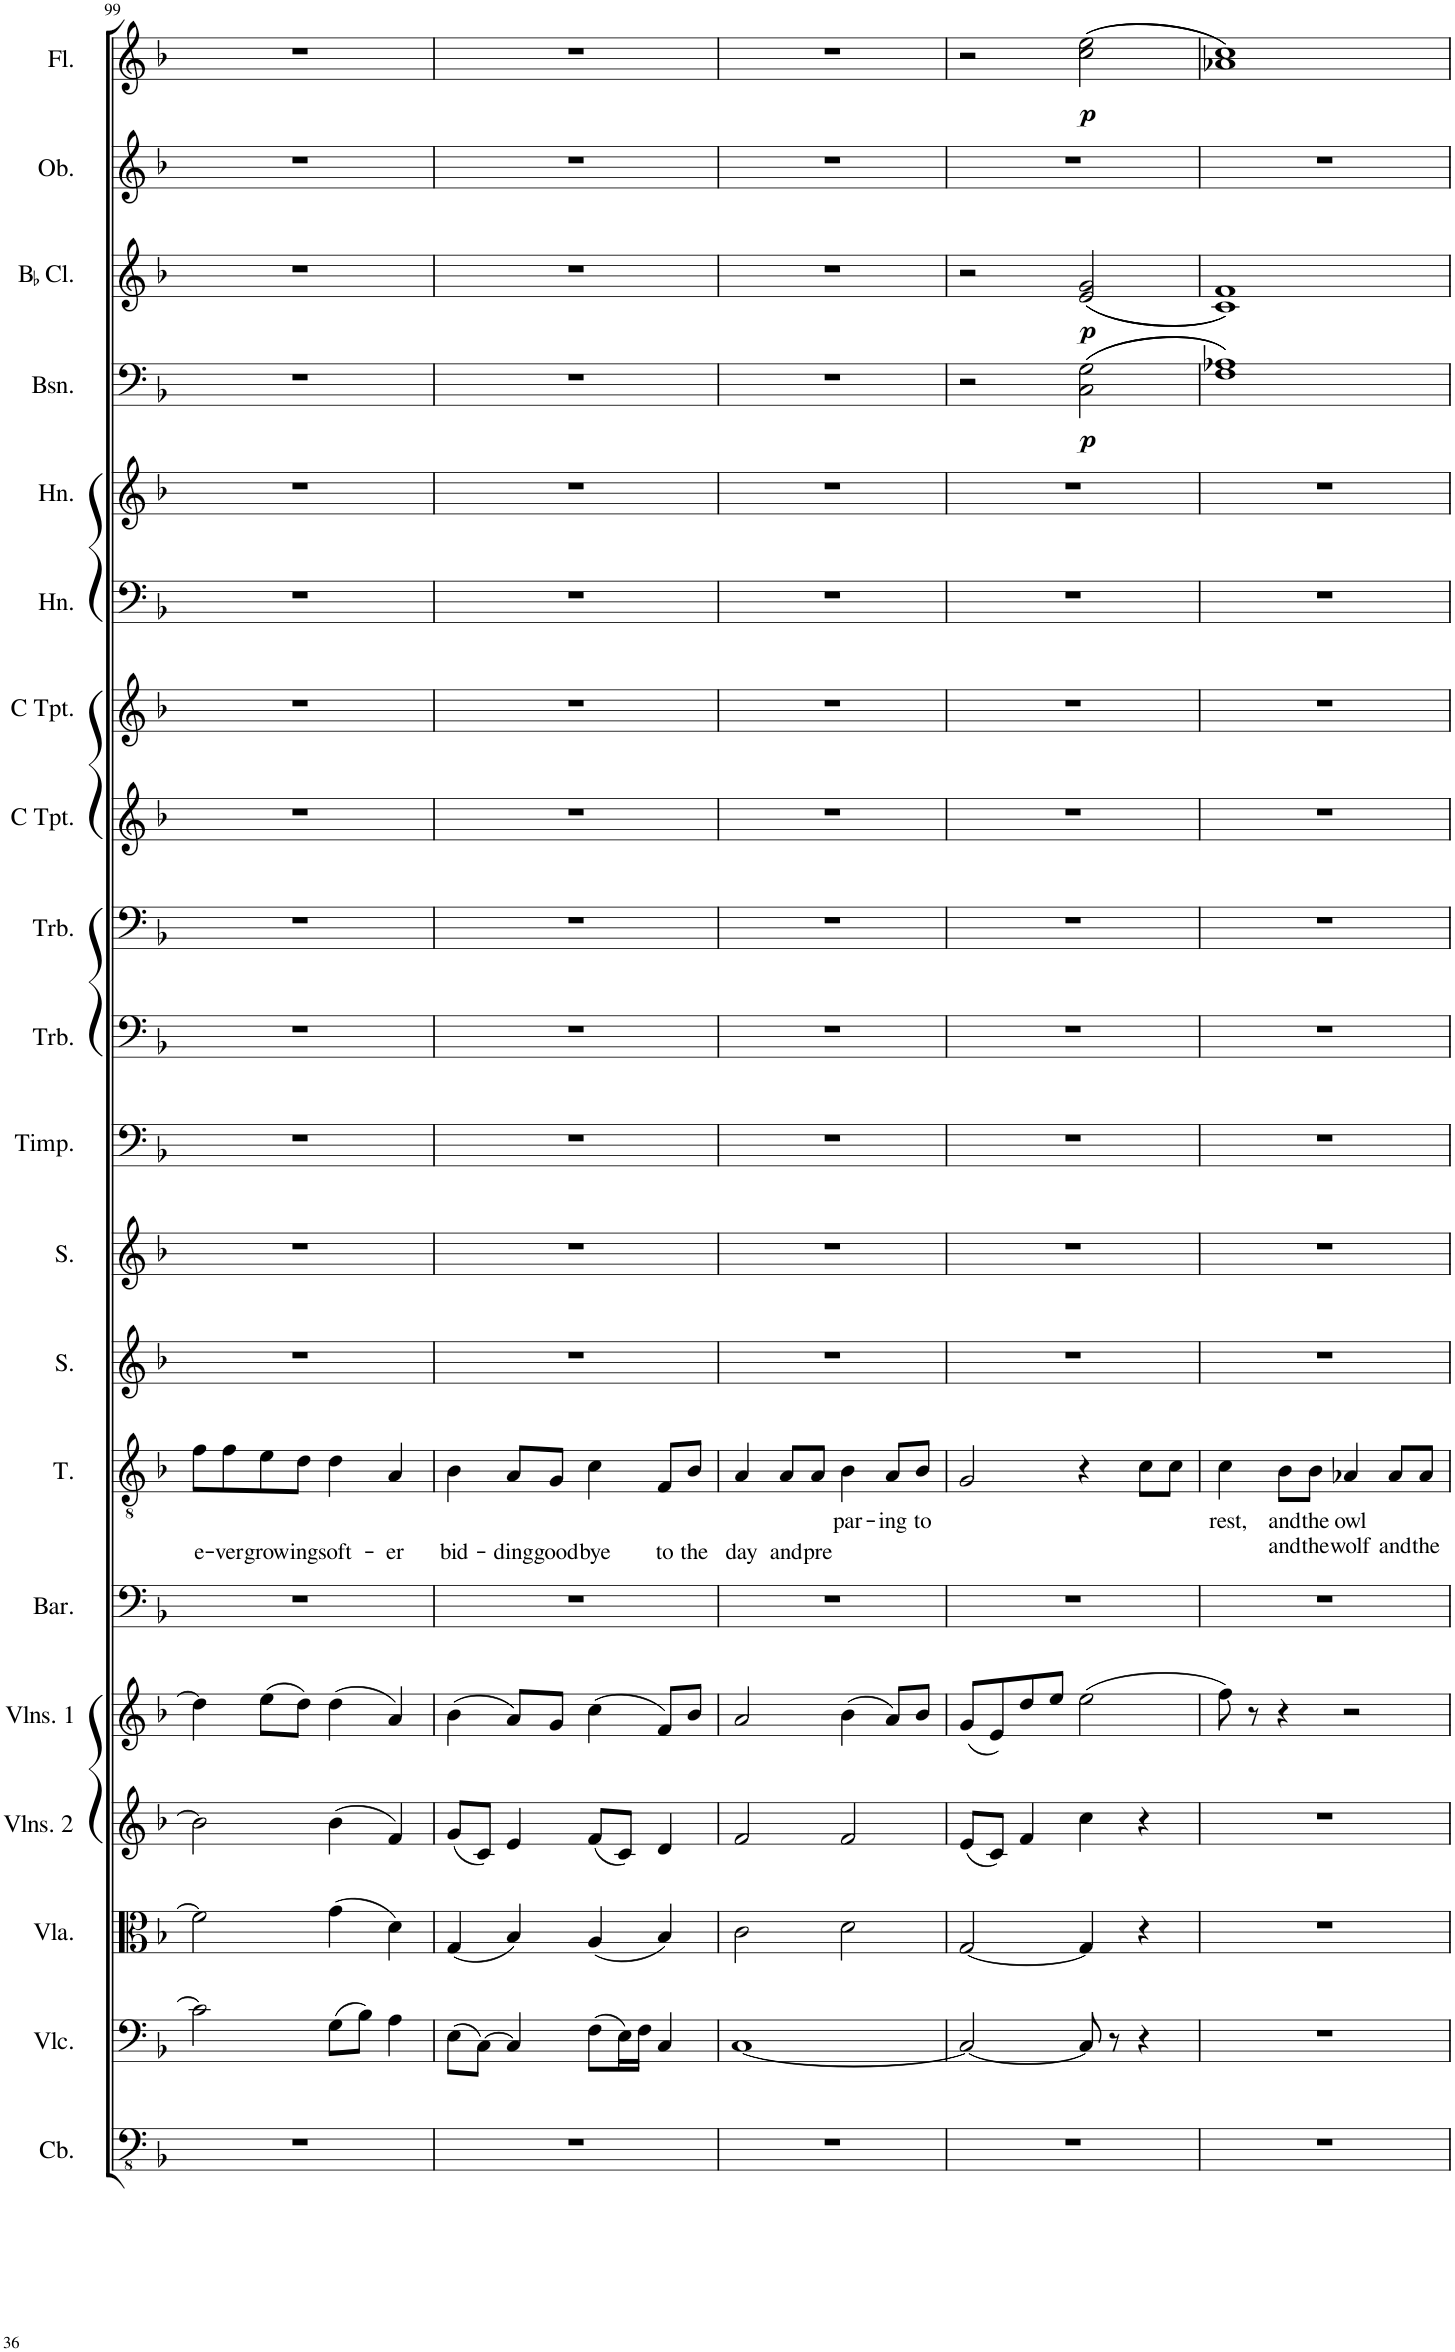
**kern	**kern	**kern	**kern	**kern	**kern	**kern	**text	**text	**kern	**kern	**kern	**kern	**kern	**kern	**kern	**kern	**kern	**kern	**dynam	**kern	**dynam	**kern	**kern	**dynam
*part20	*part19	*part18	*part17	*part16	*part15	*part14	*part14	*part14	*part13	*part12	*part11	*part10	*part9	*part8	*part7	*part6	*part5	*part4	*part4	*part3	*part3	*part2	*part1	*part1
*staff20	*staff19	*staff18	*staff17	*staff16	*staff15	*staff14	*staff14	*staff14	*staff13	*staff12	*staff11	*staff10	*staff9	*staff8	*staff7	*staff6	*staff5	*staff4	*staff4	*staff3	*staff3	*staff2	*staff1	*staff1
*I"Contrabass	*I"Violoncello	*I"Viola	*I"Violins 2	*I"Violins 1	*I"Baritone	*I"Tenor	*	*	*I"Soprano	*I"Soprano	*I"Timpani	*I"Trombone	*I"Trombone	*I"C Trumpet	*I"C Trumpet	*I"Horn	*I"Horn	*I"Bassoon	*	*I"BaccidentalFlat Clarinet	*	*I"Oboe	*I"Flute	*
*I'Cb.	*I'Vlc.	*I'Vla.	*I'Vlns. 2	*I'Vlns. 1	*I'Bar.	*I'T.	*	*	*I'S.	*I'S.	*I'Timp.	*I'Trb.	*I'Trb.	*I'C Tpt.	*I'C Tpt.	*I'Hn.	*I'Hn.	*I'Bsn.	*	*I'BaccidentalFlat Cl.	*	*I'Ob.	*I'Fl.	*
!!LO:PB:g=z
*clefFv4	*clefF4	*clefC3	*clefG2	*clefG2	*clefF4	*clefGv2	*	*	*clefG2	*clefG2	*clefF4	*clefF4	*clefF4	*clefG2	*clefG2	*clefF4	*clefG2	*clefF4	*	*clefG2	*	*clefG2	*clefG2	*
*	*	*	*	*	*	*	*	*	*	*	*	*	*	*	*	*ITrd4c7	*ITrd4c7	*	*	*ITrd1c2	*	*	*	*
*k[b-]	*k[b-]	*k[b-]	*k[b-]	*k[b-]	*k[b-]	*k[b-]	*	*	*k[b-]	*k[b-]	*k[b-]	*k[b-]	*k[b-]	*k[b-]	*k[b-]	*k[b-]	*k[b-]	*k[b-]	*	*k[b-]	*	*k[b-]	*k[b-]	*
*M4/4	*M4/4	*M4/4	*M4/4	*M4/4	*M4/4	*M4/4	*	*	*M4/4	*M4/4	*M4/4	*M4/4	*M4/4	*M4/4	*M4/4	*M4/4	*M4/4	*M4/4	*	*M4/4	*	*M4/4	*M4/4	*
=99	=99	=99	=99	=99	=99	=99	=99	=99	=99	=99	=99	=99	=99	=99	=99	=99	=99	=99	=99	=99	=99	=99	=99	=99
!	!	!	!	!	!	!	!LO:LY:b	!	!	!	!	!	!	!	!	!	!	!	!	!	!	!	!	!
1r	2c\]	2f\]	2b-\]	4dd\]	1r	8f\L	e-	.	1r	1r	1r	1r	1r	1r	1r	1r	1r	1r	.	1r	.	1r	1r	.
!	!	!	!	!	!	!	!LO:LY:b	!	!	!	!	!	!	!	!	!	!	!	!	!	!	!	!	!
.	.	.	.	.	.	8f\	-ver	.	.	.	.	.	.	.	.	.	.	.	.	.	.	.	.	.
!	!	!	!	!	!	!	!LO:LY:b	!	!	!	!	!	!	!	!	!	!	!	!	!	!	!	!	!
.	.	.	.	(8ee\L	.	8e\	grow-	.	.	.	.	.	.	.	.	.	.	.	.	.	.	.	.	.
!	!	!	!	!	!	!	!LO:LY:b	!	!	!	!	!	!	!	!	!	!	!	!	!	!	!	!	!
.	.	.	.	8dd\J)	.	8d\J	-ing	.	.	.	.	.	.	.	.	.	.	.	.	.	.	.	.	.
!	!	!	!	!	!	!	!LO:LY:b	!	!	!	!	!	!	!	!	!	!	!	!	!	!	!	!	!
.	(8G\L	(4g\	(4b-\	(4dd\	.	4d\	soft-	.	.	.	.	.	.	.	.	.	.	.	.	.	.	.	.	.
.	8B-\J)	.	.	.	.	.	.	.	.	.	.	.	.	.	.	.	.	.	.	.	.	.	.	.
!	!	!	!	!	!	!	!LO:LY:b	!	!	!	!	!	!	!	!	!	!	!	!	!	!	!	!	!
.	4A\	4d\)	4f/)	4a/)	.	4A/	-er	.	.	.	.	.	.	.	.	.	.	.	.	.	.	.	.	.
=100	=100	=100	=100	=100	=100	=100	=100	=100	=100	=100	=100	=100	=100	=100	=100	=100	=100	=100	=100	=100	=100	=100	=100	=100
!	!	!	!	!	!	!	!LO:LY:b	!	!	!	!	!	!	!	!	!	!	!	!	!	!	!	!	!
1r	(8E\L	(4G/	(8g/L	(4b-\	1r	4B-\	bid-	.	1r	1r	1r	1r	1r	1r	1r	1r	1r	1r	.	1r	.	1r	1r	.
.	[8C\J)	.	8c/J)	.	.	.	.	.	.	.	.	.	.	.	.	.	.	.	.	.	.	.	.	.
!	!	!	!	!	!	!	!LO:LY:b	!	!	!	!	!	!	!	!	!	!	!	!	!	!	!	!	!
.	4C/]	4B-/)	4e/	8a/L)	.	8A/L	-ding	.	.	.	.	.	.	.	.	.	.	.	.	.	.	.	.	.
!	!	!	!	!	!	!	!LO:LY:b	!	!	!	!	!	!	!	!	!	!	!	!	!	!	!	!	!
.	.	.	.	8g/J	.	8G/J	good-	.	.	.	.	.	.	.	.	.	.	.	.	.	.	.	.	.
!	!	!	!	!	!	!	!LO:LY:b	!	!	!	!	!	!	!	!	!	!	!	!	!	!	!	!	!
.	(8F\L	(4A/	(8f/L	(4cc\	.	4c\	-bye	.	.	.	.	.	.	.	.	.	.	.	.	.	.	.	.	.
.	16E\L)	.	8c/J)	.	.	.	.	.	.	.	.	.	.	.	.	.	.	.	.	.	.	.	.	.
.	16F\JJ	.	.	.	.	.	.	.	.	.	.	.	.	.	.	.	.	.	.	.	.	.	.	.
!	!	!	!	!	!	!	!LO:LY:b	!	!	!	!	!	!	!	!	!	!	!	!	!	!	!	!	!
.	4C/	4B-/)	4d/	8f/L)	.	8F/L	to	.	.	.	.	.	.	.	.	.	.	.	.	.	.	.	.	.
!	!	!	!	!	!	!	!LO:LY:b	!	!	!	!	!	!	!	!	!	!	!	!	!	!	!	!	!
.	.	.	.	8b-/J	.	8B-/J	the	.	.	.	.	.	.	.	.	.	.	.	.	.	.	.	.	.
=101	=101	=101	=101	=101	=101	=101	=101	=101	=101	=101	=101	=101	=101	=101	=101	=101	=101	=101	=101	=101	=101	=101	=101	=101
!	!	!	!	!	!	!	!LO:LY:b	!	!	!	!	!	!	!	!	!	!	!	!	!	!	!	!	!
1r	[1C	2c\	2f/	2a/	1r	4A/	day	.	1r	1r	1r	1r	1r	1r	1r	1r	1r	1r	.	1r	.	1r	1r	.
!	!	!	!	!	!	!	!LO:LY:b	!	!	!	!	!	!	!	!	!	!	!	!	!	!	!	!	!
.	.	.	.	.	.	8A/L	and	.	.	.	.	.	.	.	.	.	.	.	.	.	.	.	.	.
!	!	!	!	!	!	!	!LO:LY:b	!	!	!	!	!	!	!	!	!	!	!	!	!	!	!	!	!
.	.	.	.	.	.	8A/J	pre-	.	.	.	.	.	.	.	.	.	.	.	.	.	.	.	.	.
!	!	!	!	!	!	!	!LO:LY:b	!	!	!	!	!	!	!	!	!	!	!	!	!	!	!	!	!
.	.	2d\	2f/	(4b-\	.	4B-\	-par-	.	.	.	.	.	.	.	.	.	.	.	.	.	.	.	.	.
!	!	!	!	!	!	!	!LO:LY:b	!	!	!	!	!	!	!	!	!	!	!	!	!	!	!	!	!
.	.	.	.	8a/L)	.	8A/L	-ing	.	.	.	.	.	.	.	.	.	.	.	.	.	.	.	.	.
!	!	!	!	!	!	!	!LO:LY:b	!	!	!	!	!	!	!	!	!	!	!	!	!	!	!	!	!
.	.	.	.	8b-/J	.	8B-/J	to	.	.	.	.	.	.	.	.	.	.	.	.	.	.	.	.	.
=102	=102	=102	=102	=102	=102	=102	=102	=102	=102	=102	=102	=102	=102	=102	=102	=102	=102	=102	=102	=102	=102	=102	=102	=102
1r	2C/_	[2G/	(8e/L	(8g/L	1r	2G/	.	.	1r	1r	1r	1r	1r	1r	1r	1r	1r	2r	.	2r	.	1r	2r	.
.	.	.	8c/J)	8e/)	.	.	.	.	.	.	.	.	.	.	.	.	.	.	.	.	.	.	.	.
.	.	.	4f/	8dd/	.	.	.	.	.	.	.	.	.	.	.	.	.	.	.	.	.	.	.	.
.	.	.	.	8ee/J	.	.	.	.	.	.	.	.	.	.	.	.	.	.	.	.	.	.	.	.
!	!	!	!	!	!	!	!	!	!	!	!	!	!	!	!	!	!	!	!LO:DY:b	!	!LO:DY:b	!	!	!LO:DY:b
.	8C/]	4G/]	4cc\	(2ee\	.	4r	.	.	.	.	.	.	.	.	.	.	.	((2C\ 2G\	p	((2e/ 2g/	p	.	((2cc\ 2ee\	p
.	8r	.	.	.	.	.	.	.	.	.	.	.	.	.	.	.	.	.	.	.	.	.	.	.
.	4r	4r	4r	.	.	8c\L	.	.	.	.	.	.	.	.	.	.	.	.	.	.	.	.	.	.
.	.	.	.	.	.	8c\J	.	.	.	.	.	.	.	.	.	.	.	.	.	.	.	.	.	.
=103	=103	=103	=103	=103	=103	=103	=103	=103	=103	=103	=103	=103	=103	=103	=103	=103	=103	=103	=103	=103	=103	=103	=103	=103
!	!	!	!	!	!	!	!LO:LY:b	!	!	!	!	!	!	!	!	!	!	!	!	!	!	!	!	!
1r	1r	1r	1r	8ff\)	1r	4c\	rest,	.	1r	1r	1r	1r	1r	1r	1r	1r	1r	1F 1A-X))	.	1c 1f))	.	1r	1a-X 1cc))	.
.	.	.	.	8r	.	.	.	.	.	.	.	.	.	.	.	.	.	.	.	.	.	.	.	.
!	!	!	!	!	!	!	!LO:LY:b	!LO:LY:b	!	!	!	!	!	!	!	!	!	!	!	!	!	!	!	!
.	.	.	.	4r	.	8B-\L	and	and	.	.	.	.	.	.	.	.	.	.	.	.	.	.	.	.
!	!	!	!	!	!	!	!LO:LY:b	!LO:LY:b	!	!	!	!	!	!	!	!	!	!	!	!	!	!	!	!
.	.	.	.	.	.	8B-\J	the	the	.	.	.	.	.	.	.	.	.	.	.	.	.	.	.	.
!	!	!	!	!	!	!	!LO:LY:b	!LO:LY:b	!	!	!	!	!	!	!	!	!	!	!	!	!	!	!	!
.	.	.	.	2r	.	4A-X/	owl	wolf	.	.	.	.	.	.	.	.	.	.	.	.	.	.	.	.
!	!	!	!	!	!	!	!	!LO:LY:b	!	!	!	!	!	!	!	!	!	!	!	!	!	!	!	!
.	.	.	.	.	.	8A-/L	.	and	.	.	.	.	.	.	.	.	.	.	.	.	.	.	.	.
!	!	!	!	!	!	!	!	!LO:LY:b	!	!	!	!	!	!	!	!	!	!	!	!	!	!	!	!
.	.	.	.	.	.	8A-/J	.	the	.	.	.	.	.	.	.	.	.	.	.	.	.	.	.	.
=	=	=	=	=	=	=	=	=	=	=	=	=	=	=	=	=	=	=	=	=	=	=	=	=
*-	*-	*-	*-	*-	*-	*-	*-	*-	*-	*-	*-	*-	*-	*-	*-	*-	*-	*-	*-	*-	*-	*-	*-	*-
